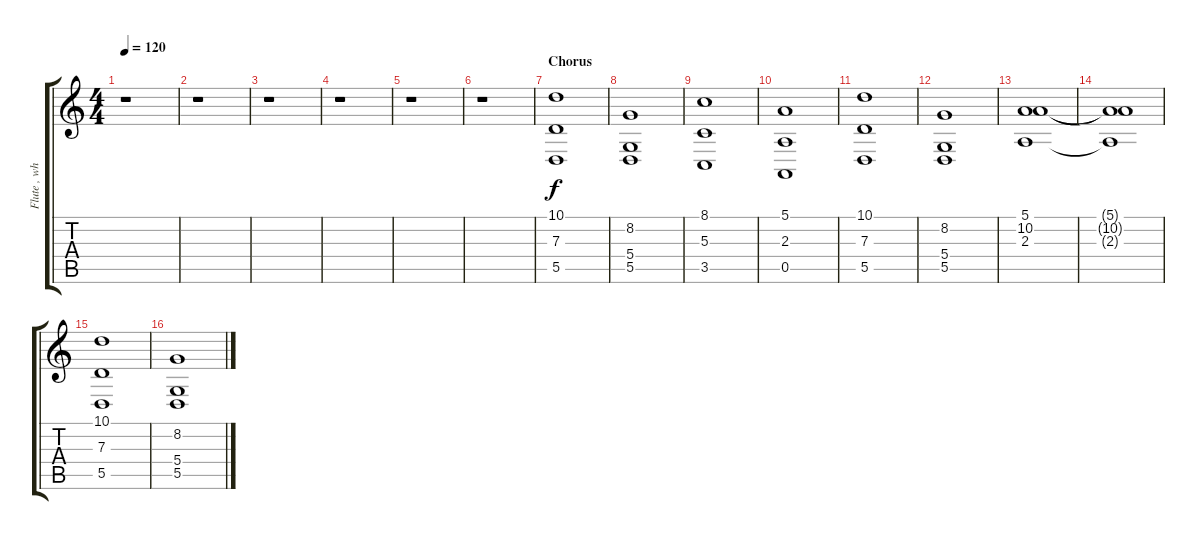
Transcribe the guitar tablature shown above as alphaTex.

\track ("Flute , whistle , whatever" "Flute , wh") {instrument whistle}
\staff {score tabs}
\tuning (E4 B3 G3 D3 A2 E2) {hide}
\ts (4 4)
\tempo 120
\clef g2
\ks c
r.1{dy f} |
r.1 |
r.1 |
r.1 |
r.1 |
r.1 |
\section ("" "Chorus")
(10.1 7.3 5.5).1 |
(8.2 5.4 5.5).1 |
(8.1 5.3 3.5).1 |
(5.1 2.3 0.5).1 |
(10.1 7.3 5.5).1 |
(8.2 5.4 5.5).1 |
(5.1 10.2 2.3).1 |
(5.1{t} 10.2{t} 2.3{t}).1 |
(10.1 7.3 5.5).1 |
(8.2 5.4 5.5).1
